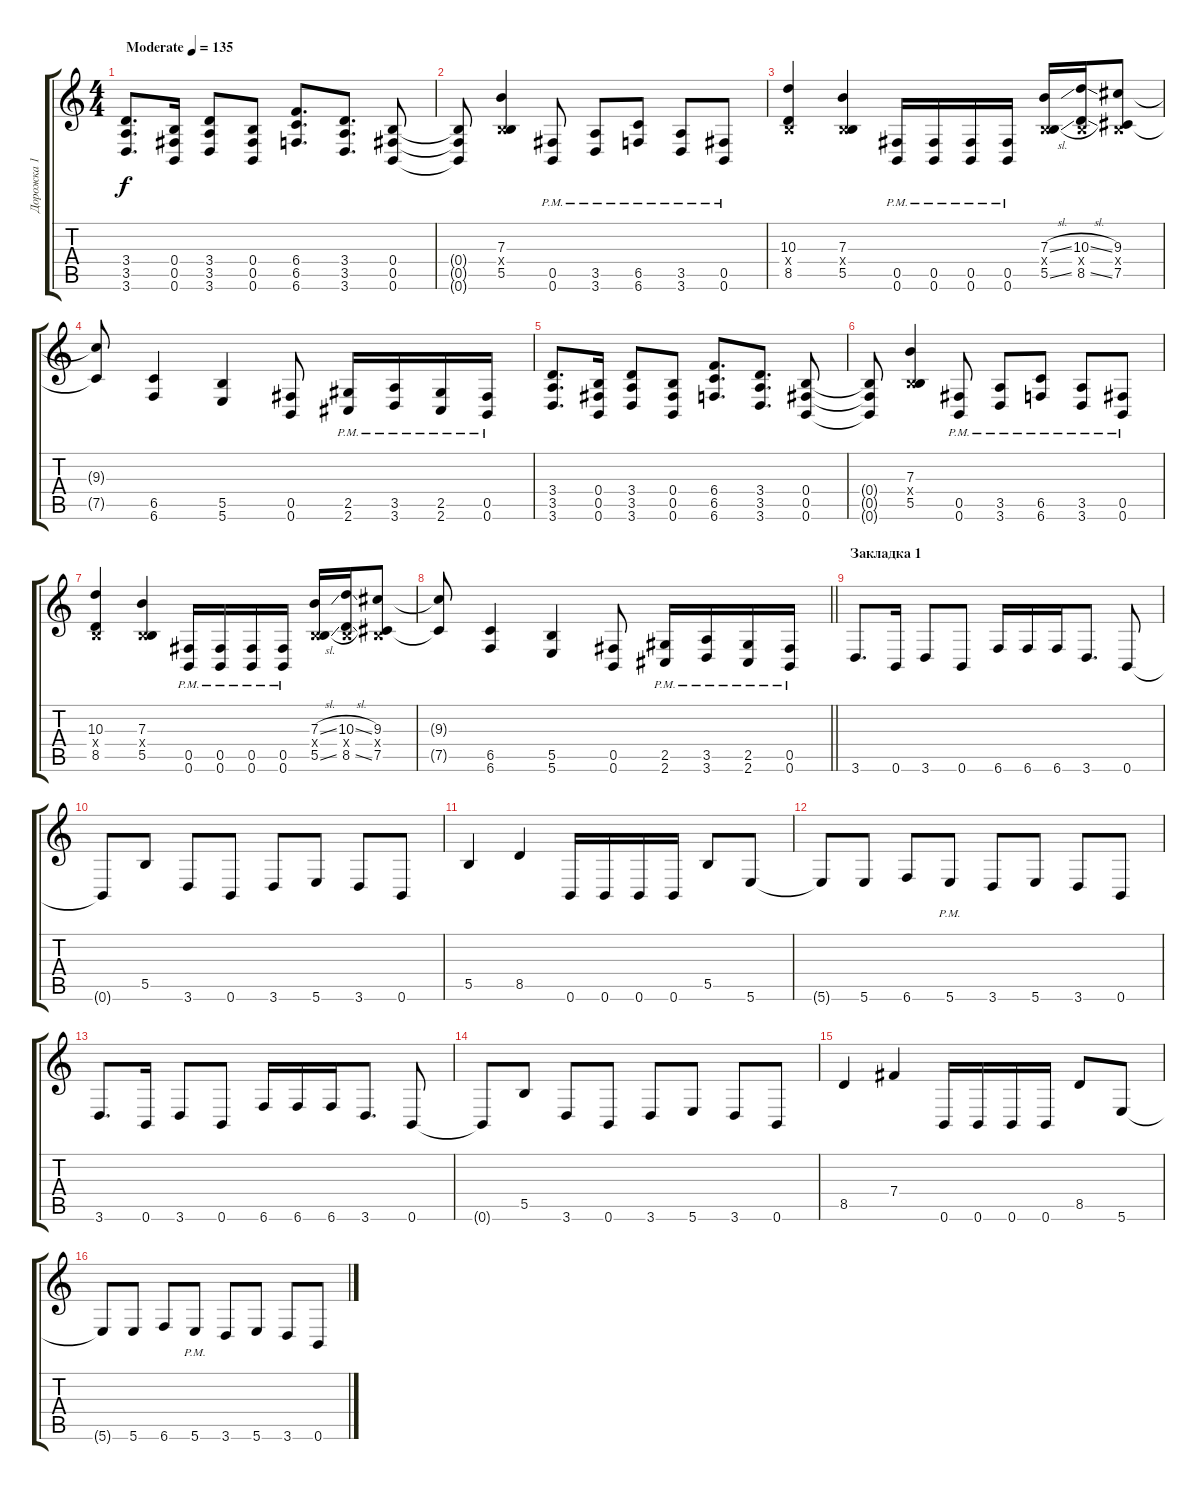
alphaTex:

\track ("Дорожка 1" "Дорожка 1") {instrument distortionguitar}
\staff {score tabs}
\tuning (Db4 Ab3 E3 B2 Gb2 B1) {hide}
\ts (4 4)
\tempo (135 "Moderate")
\clef g2
\ks c
(3.4 3.5 3.6).8{d dy f instrument distortionguitar} (0.4 0.5 0.6).16 (3.4 3.5 3.6).8 (0.4 0.5 0.6).8 (6.4 6.5 6.6).8{d} (3.4 3.5 3.6).8{d} (0.4 0.5 0.6).8 |
(0.4{t} 0.5{t} 0.6{t}).8 (7.3 0.4{x} 5.5).4 (0.5{pm} 0.6{pm}).8 (3.5{pm} 3.6{pm}).8 (6.5{pm} 6.6{pm}).8 (3.5{pm} 3.6{pm}).8 (0.5{pm} 0.6{pm}).8 |
(10.3 0.4{x} 8.5).4 (7.3 0.4{x} 5.5).4 (0.5{pm} 0.6{pm}).16 (0.5{pm} 0.6{pm}).16 (0.5{pm} 0.6{pm}).16 (0.5{pm} 0.6{pm}).16 (7.3{sl} 0.4{x} 5.5{sl}).16 (10.3{sl} 0.4{x} 8.5{sl}).16 (9.3 0.4{x} 7.5).8 |
(9.3{t} 7.5{t}).8 (6.5 6.6).4 (5.5 5.6).4 (0.5 0.6).8 (2.5{pm} 2.6{pm}).16 (3.5{pm} 3.6{pm}).16 (2.5{pm} 2.6{pm}).16 (0.5{pm} 0.6{pm}).16 |
(3.4 3.5 3.6).8{d} (0.4 0.5 0.6).16 (3.4 3.5 3.6).8 (0.4 0.5 0.6).8 (6.4 6.5 6.6).8{d} (3.4 3.5 3.6).8{d} (0.4 0.5 0.6).8 |
(0.4{t} 0.5{t} 0.6{t}).8 (7.3 0.4{x} 5.5).4 (0.5{pm} 0.6{pm}).8 (3.5{pm} 3.6{pm}).8 (6.5{pm} 6.6{pm}).8 (3.5{pm} 3.6{pm}).8 (0.5{pm} 0.6{pm}).8 |
(10.3 0.4{x} 8.5).4 (7.3 0.4{x} 5.5).4 (0.5{pm} 0.6{pm}).16 (0.5{pm} 0.6{pm}).16 (0.5{pm} 0.6{pm}).16 (0.5{pm} 0.6{pm}).16 (7.3{sl} 0.4{x} 5.5{sl}).16 (10.3{sl} 0.4{x} 8.5{sl}).16 (9.3 0.4{x} 7.5).8 |
\barLineRight lightlight
(9.3{t} 7.5{t}).8 (6.5 6.6).4 (5.5 5.6).4 (0.5 0.6).8 (2.5{pm} 2.6{pm}).16 (3.5{pm} 3.6{pm}).16 (2.5{pm} 2.6{pm}).16 (0.5{pm} 0.6{pm}).16 |
\section ("" "Закладка 1")
3.6.8{d} 0.6.16 3.6.8 0.6.8 6.6.16 6.6.16 6.6.16 3.6.8{d} 0.6.8 |
0.6{t}.8 5.5.8 3.6.8 0.6.8 3.6.8 5.6.8 3.6.8 0.6.8 |
5.5.4 8.5.4 0.6.16 0.6.16 0.6.16 0.6.16 5.5.8 5.6.8 |
5.6{t}.8 5.6.8 6.6.8 5.6{pm}.8 3.6.8 5.6.8 3.6.8 0.6.8 |
3.6.8{d} 0.6.16 3.6.8 0.6.8 6.6.16 6.6.16 6.6.16 3.6.8{d} 0.6.8 |
0.6{t}.8 5.5.8 3.6.8 0.6.8 3.6.8 5.6.8 3.6.8 0.6.8 |
8.5.4 7.4.4 0.6.16 0.6.16 0.6.16 0.6.16 8.5.8 5.6.8 |
5.6{t}.8 5.6.8 6.6.8 5.6{pm}.8 3.6.8 5.6.8 3.6.8 0.6.8
